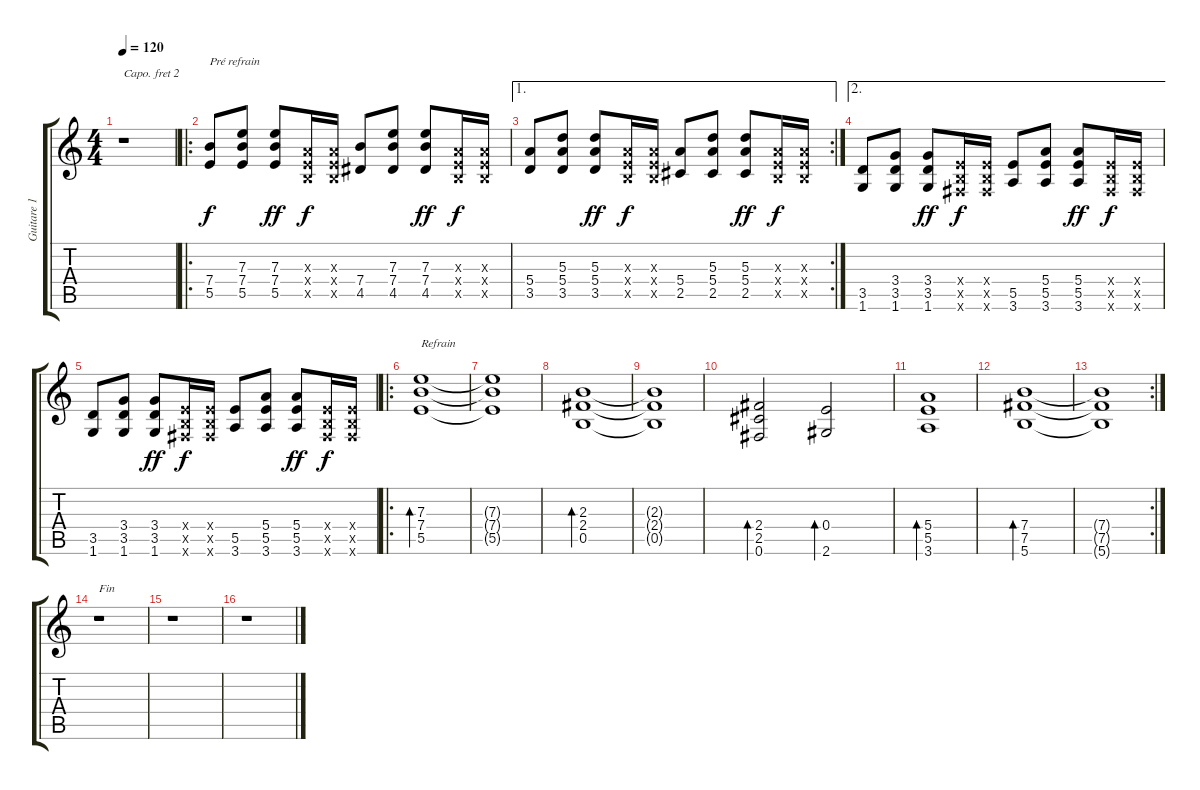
\track ("Guitare 1" "Guitare 1") {instrument overdrivenguitar}
\staff {score tabs}
\capo 2
\tuning (E4 B3 G3 D3 A2 E2) {hide}
\ts (4 4)
\tempo 120
\clef g2
\ks c
r.1{dy f} |
\ro
(7.4 5.5).8{txt "Pré refrain"} (7.3 7.4 5.5).8 (7.3 7.4 5.5).8{dy ff} (0.3{x} 0.4{x} 0.5{x}).16{dy f} (0.3{x} 0.4{x} 0.5{x}).16 (7.4 4.5).8 (7.3 7.4 4.5).8 (7.3 7.4 4.5).8{dy ff} (0.3{x} 0.4{x} 0.5{x}).16{dy f} (0.3{x} 0.4{x} 0.5{x}).16 |
\ae 1
\rc 2
(5.4 3.5).8 (5.3 5.4 3.5).8 (5.3 5.4 3.5).8{dy ff} (0.3{x} 0.4{x} 0.5{x}).16{dy f} (0.3{x} 0.4{x} 0.5{x}).16 (5.4 2.5).8 (5.3 5.4 2.5).8 (5.3 5.4 2.5).8{dy ff} (0.3{x} 0.4{x} 0.5{x}).16{dy f} (0.3{x} 0.4{x} 0.5{x}).16 |
\ae 2
(3.5 1.6).8 (3.4 3.5 1.6).8 (3.4 3.5 1.6).8{dy ff} (0.4{x} 0.5{x} 0.6{x}).16{dy f} (0.4{x} 0.5{x} 0.6{x}).16 (5.5 3.6).8 (5.4 5.5 3.6).8 (5.4 5.5 3.6).8{dy ff} (0.4{x} 0.5{x} 0.6{x}).16{dy f} (0.4{x} 0.5{x} 0.6{x}).16 |
(3.5 1.6).8 (3.4 3.5 1.6).8 (3.4 3.5 1.6).8{dy ff} (0.4{x} 0.5{x} 0.6{x}).16{dy f} (0.4{x} 0.5{x} 0.6{x}).16 (5.5 3.6).8 (5.4 5.5 3.6).8 (5.4 5.5 3.6).8{dy ff} (0.4{x} 0.5{x} 0.6{x}).16{dy f} (0.4{x} 0.5{x} 0.6{x}).16 |
\ro
(7.3 7.4 5.5).1{bd 240 txt "Refrain"} |
(7.3{t} 7.4{t} 5.5{t}).1 |
(2.3 2.4 0.5).1{bd 240} |
(2.3{t} 2.4{t} 0.5{t}).1 |
(2.4 2.5 0.6).2{bd 240} (0.4 2.6).2{bd 240} |
(5.4 5.5 3.6).1{bd 240} |
(7.4 7.5 5.6).1{bd 240} |
\rc 2
(7.4{t} 7.5{t} 5.6{t}).1 |
r.1{txt "Fin"} |
r.1 |
r.1
